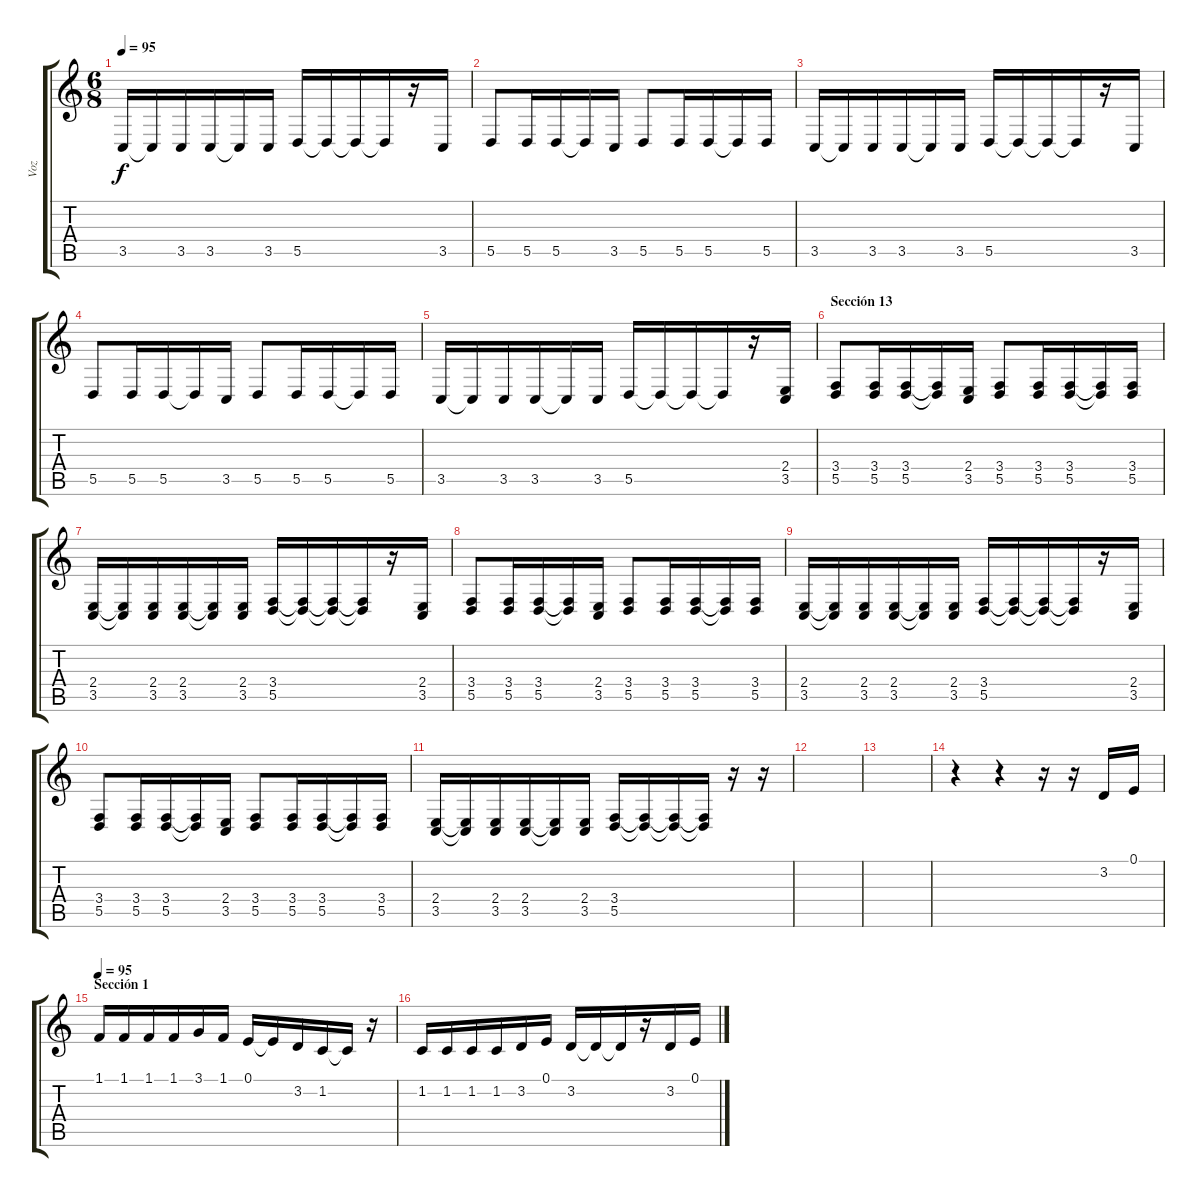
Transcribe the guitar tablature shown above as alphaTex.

\track ("Voz" "Voz") {instrument trumpet}
\staff {score tabs}
\tuning (E4 B3 G3 D3 A2 E2) {hide}
\ts (6 8)
\tempo 95
\clef g2
\ks c
3.5.16{dy f} 3.5{t}.16 3.5.16 3.5.16 3.5{t}.16 3.5.16 5.5.16 5.5{t}.16 5.5{t}.16 5.5{t}.16 r.16 3.5.16 |
5.5.8 5.5.16 5.5.16 5.5{t}.16 3.5.16 5.5.8 5.5.16 5.5.16 5.5{t}.16 5.5.16 |
3.5.16 3.5{t}.16 3.5.16 3.5.16 3.5{t}.16 3.5.16 5.5.16 5.5{t}.16 5.5{t}.16 5.5{t}.16 r.16 3.5.16 |
5.5.8 5.5.16 5.5.16 5.5{t}.16 3.5.16 5.5.8 5.5.16 5.5.16 5.5{t}.16 5.5.16 |
3.5.16 3.5{t}.16 3.5.16 3.5.16 3.5{t}.16 3.5.16 5.5.16 5.5{t}.16 5.5{t}.16 5.5{t}.16 r.16 (2.4 3.5).16 |
\section ("" "Sección 13")
(3.4 5.5).8 (3.4 5.5).16 (3.4 5.5).16 (3.4{t} 5.5{t}).16 (2.4 3.5).16 (3.4 5.5).8 (3.4 5.5).16 (3.4 5.5).16 (3.4{t} 5.5{t}).16 (3.4 5.5).16 |
(2.4 3.5).16 (2.4{t} 3.5{t}).16 (2.4 3.5).16 (2.4 3.5).16 (2.4{t} 3.5{t}).16 (2.4 3.5).16 (3.4 5.5).16 (3.4{t} 5.5{t}).16 (3.4{t} 5.5{t}).16 (3.4{t} 5.5{t}).16 r.16 (2.4 3.5).16 |
(3.4 5.5).8 (3.4 5.5).16 (3.4 5.5).16 (3.4{t} 5.5{t}).16 (2.4 3.5).16 (3.4 5.5).8 (3.4 5.5).16 (3.4 5.5).16 (3.4{t} 5.5{t}).16 (3.4 5.5).16 |
(2.4 3.5).16 (2.4{t} 3.5{t}).16 (2.4 3.5).16 (2.4 3.5).16 (2.4{t} 3.5{t}).16 (2.4 3.5).16 (3.4 5.5).16 (3.4{t} 5.5{t}).16 (3.4{t} 5.5{t}).16 (3.4{t} 5.5{t}).16 r.16 (2.4 3.5).16 |
(3.4 5.5).8 (3.4 5.5).16 (3.4 5.5).16 (3.4{t} 5.5{t}).16 (2.4 3.5).16 (3.4 5.5).8 (3.4 5.5).16 (3.4 5.5).16 (3.4{t} 5.5{t}).16 (3.4 5.5).16 |
(2.4 3.5).16 (2.4{t} 3.5{t}).16 (2.4 3.5).16 (2.4 3.5).16 (2.4{t} 3.5{t}).16 (2.4 3.5).16 (3.4 5.5).16 (3.4{t} 5.5{t}).16 (3.4{t} 5.5{t}).16 (3.4{t} 5.5{t}).16 r.16 r.16 |
|
|
r.4 r.4 r.16 r.16 3.2.16 0.1.16 |
\section ("" "Sección 1")
\tempo 95
1.1.16 1.1.16 1.1.16 1.1.16 3.1.16 1.1.16 0.1.16 0.1{t}.16 3.2.16 1.2.16 1.2{t}.16 r.16 |
1.2.16 1.2.16 1.2.16 1.2.16 3.2.16 0.1.16 3.2.16 3.2{t}.16 3.2{t}.16 r.16 3.2.16 0.1.16
